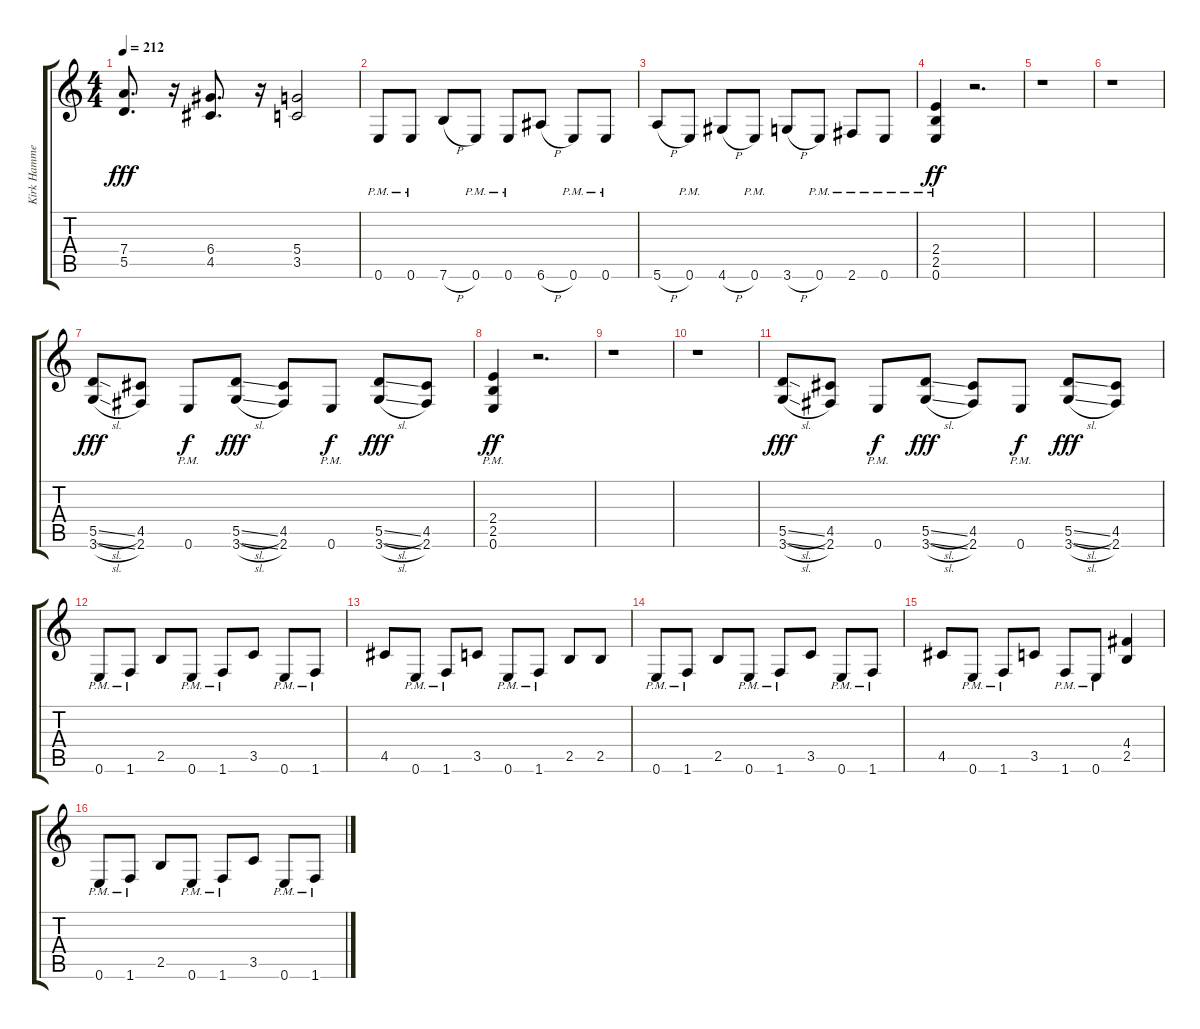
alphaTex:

\track ("Kirk Hammet" "Kirk Hamme") {instrument distortionguitar}
\staff {score tabs}
\tuning (E4 B3 G3 D3 A2 E2) {hide}
\ts (4 4)
\tempo 212
\clef g2
\ks c
(7.4 5.5).8{d dy fff} r.16 (6.4 4.5).8{d} r.16 (5.4 3.5).2 |
0.6{pm}.8 0.6{pm}.8 7.6{h}.8 0.6{pm}.8 0.6{pm}.8 6.6{h}.8 0.6{pm}.8 0.6{pm}.8 |
5.6{h}.8 0.6{pm}.8 4.6{h}.8 0.6{pm}.8 3.6{h}.8 0.6{pm}.8 2.6{pm}.8 0.6{pm}.8 |
(2.4 2.5{pm} 0.6{pm}).4{dy ff} r.2{d} |
r.1 |
r.1 |
(5.5{sl} 3.6{sl}).8{dy fff} (4.5 2.6).8 0.6{pm}.8{dy f} (5.5{sl} 3.6{sl}).8{dy fff} (4.5 2.6).8 0.6{pm}.8{dy f} (5.5{sl} 3.6{sl}).8{dy fff} (4.5 2.6).8 |
(2.4 2.5{pm} 0.6{pm}).4{dy ff} r.2{d} |
r.1 |
r.1 |
(5.5{sl} 3.6{sl}).8{dy fff} (4.5 2.6).8 0.6{pm}.8{dy f} (5.5{sl} 3.6{sl}).8{dy fff} (4.5 2.6).8 0.6{pm}.8{dy f} (5.5{sl} 3.6{sl}).8{dy fff} (4.5 2.6).8 |
0.6{pm}.8 1.6{pm}.8 2.5.8 0.6{pm}.8 1.6{pm}.8 3.5.8 0.6{pm}.8 1.6{pm}.8 |
4.5.8 0.6{pm}.8 1.6{pm}.8 3.5.8 0.6{pm}.8 1.6{pm}.8 2.5.8 2.5.8 |
0.6{pm}.8 1.6{pm}.8 2.5.8 0.6{pm}.8 1.6{pm}.8 3.5.8 0.6{pm}.8 1.6{pm}.8 |
4.5.8 0.6{pm}.8 1.6{pm}.8 3.5.8 1.6{pm}.8 0.6{pm}.8 (4.4 2.5).4 |
0.6{pm}.8 1.6{pm}.8 2.5.8 0.6{pm}.8 1.6{pm}.8 3.5.8 0.6{pm}.8 1.6{pm}.8
